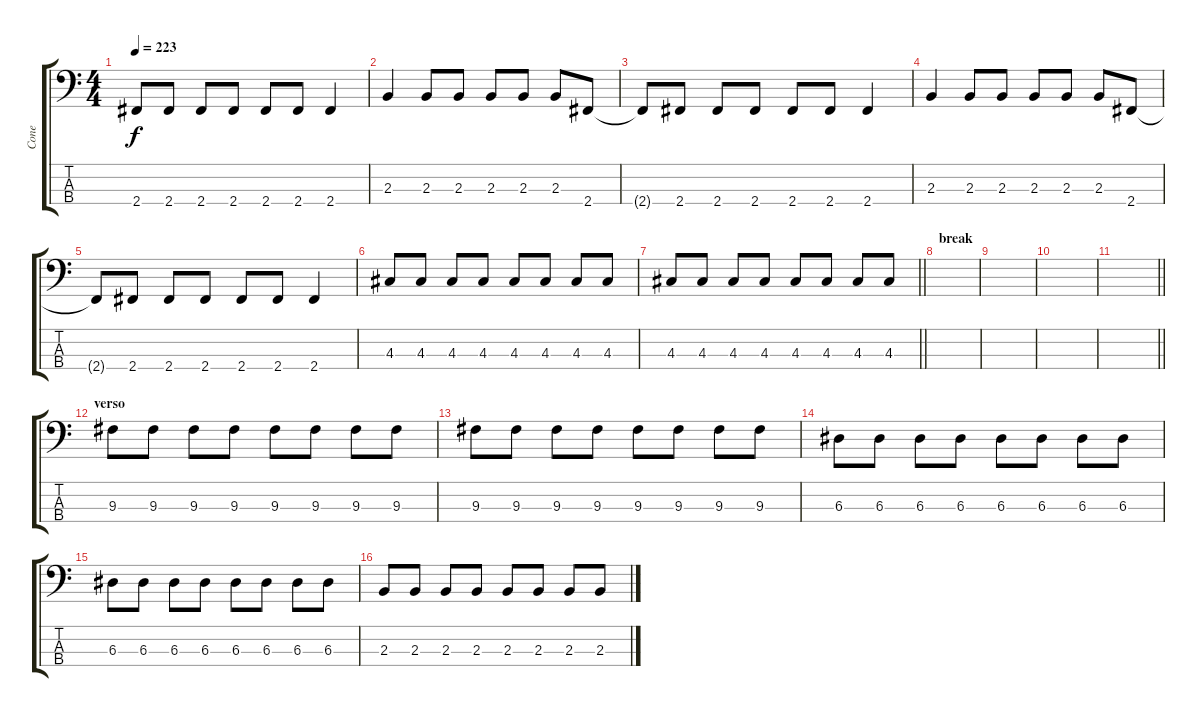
\track ("Cone" "Cone") {instrument electricbassfinger}
\staff {score tabs}
\tuning (G2 D2 A1 E1) {hide}
\ts (4 4)
\tempo 223
\clef f4
\ks c
2.4{t}.8{dy f} 2.4.8 2.4.8 2.4.8 2.4.8 2.4.8 2.4.4 |
2.3.4 2.3.8 2.3.8 2.3.8 2.3.8 2.3.8 2.4.8 |
2.4{t}.8 2.4.8 2.4.8 2.4.8 2.4.8 2.4.8 2.4.4 |
2.3.4 2.3.8 2.3.8 2.3.8 2.3.8 2.3.8 2.4.8 |
2.4{t}.8 2.4.8 2.4.8 2.4.8 2.4.8 2.4.8 2.4.4 |
4.3.8 4.3.8 4.3.8 4.3.8 4.3.8 4.3.8 4.3.8 4.3.8 |
\barLineRight lightlight
4.3.8 4.3.8 4.3.8 4.3.8 4.3.8 4.3.8 4.3.8 4.3.8 |
\section ("" "break")
|
|
|
\barLineRight lightlight
|
\section ("" "verso")
9.3.8 9.3.8 9.3.8 9.3.8 9.3.8 9.3.8 9.3.8 9.3.8 |
9.3.8 9.3.8 9.3.8 9.3.8 9.3.8 9.3.8 9.3.8 9.3.8 |
6.3.8 6.3.8 6.3.8 6.3.8 6.3.8 6.3.8 6.3.8 6.3.8 |
6.3.8 6.3.8 6.3.8 6.3.8 6.3.8 6.3.8 6.3.8 6.3.8 |
2.3.8 2.3.8 2.3.8 2.3.8 2.3.8 2.3.8 2.3.8 2.3.8
